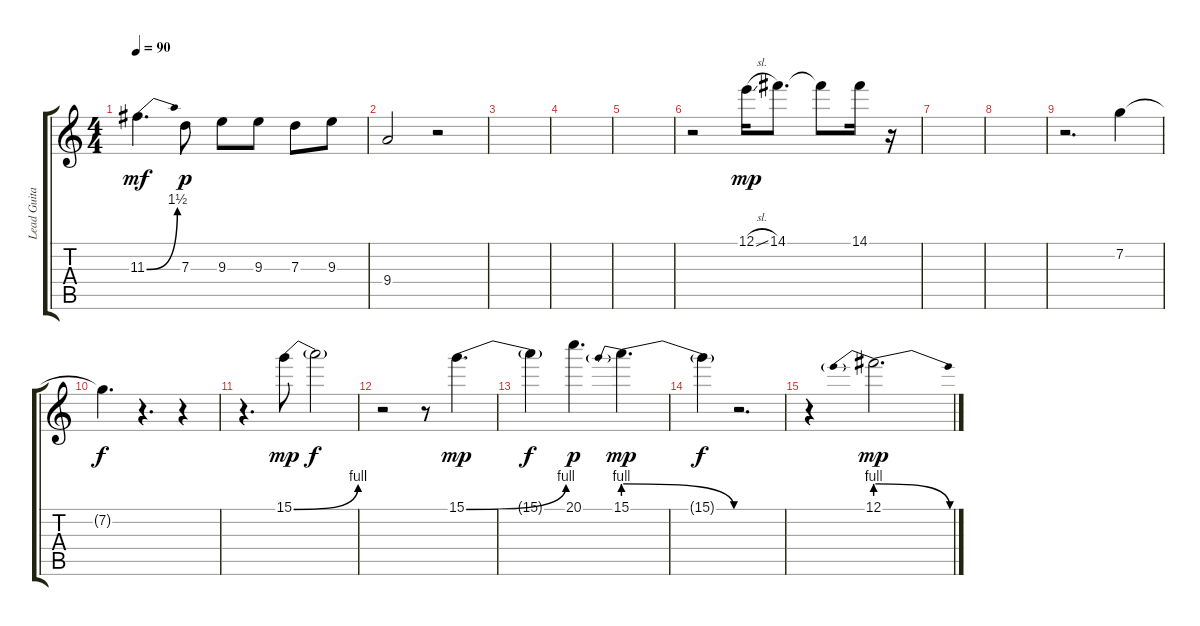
\track ("Lead Guitar" "Lead Guita") {instrument electricguitarjazz}
\staff {score tabs}
\tuning (E4 C4 G3 C3 G2 C2) {hide}
\ts (4 4)
\tempo 90
\clef g2
\ks c
11.3{be (bend 0 0 60 6)}.4{d dy mf} 7.3.8{dy p} 9.3.8 9.3.8 7.3.8 9.3.8 |
9.4.2 r.2 |
|
|
|
r.2 12.1{sl}.16{dy mp} 14.1.8{d} 14.1{t}.8 14.1.16 r.16 |
|
|
r.2{d} 7.2.4 |
7.2{t}.4{d dy f} r.4{d} r.4 |
r.4{d} 15.1{be (bend 0 0 60 4)}.8{dy mp} 15.1{t}.2{dy f} |
r.2 r.8 15.1{be (bend 0 0 60 4)}.4{d dy mp} |
15.1{t}.4{dy f} 20.1.4{d dy p} 15.1{be (prebendrelease 0 4 60 0)}.4{d dy mp} |
15.1{t}.4{dy f} r.2{d} |
r.4 12.1{be (prebendrelease 0 4 60 0)}.2{d dy mp}
